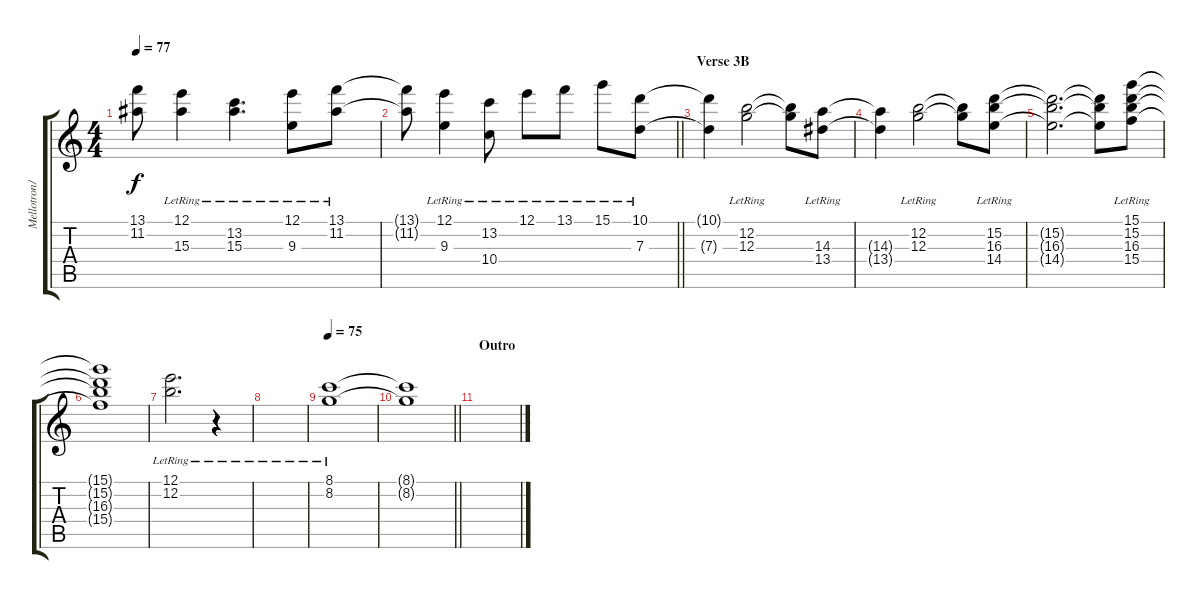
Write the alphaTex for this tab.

\track ("Mellotron/Strings 2" "Mellotron/") {instrument electricguitarjazz}
\staff {score tabs}
\tuning (E4 B3 G3 D3 A2 E2) {hide}
\ts (4 4)
\tempo 77
\clef g2
\ks c
(13.1{t} 11.2{t}).8{dy f} (12.1{lr} 15.3{lr}).4 (13.2{lr} 15.3{lr}).4{d} (12.1{lr} 9.3{lr}).8 (13.1{lr} 11.2{lr}).8 |
\barLineRight lightlight
(13.1{t} 11.2{t}).8 (12.1{lr} 9.3{lr}).4 (13.2{lr} 10.4{lr}).8 12.1{lr}.8 13.1{lr}.8 15.1{lr}.8 (10.1{lr} 7.3{lr}).8 |
\section ("" "Verse 3B")
(10.1{t} 7.3{t}).4 (12.2{lr} 12.3{lr}).2 (12.2{t} 12.3{t}).8 (14.3{lr} 13.4{lr}).8 |
(14.3{t} 13.4{t}).4 (12.2{lr} 12.3{lr}).2 (12.2{t} 12.3{t}).8 (15.2{lr} 16.3{lr} 14.4{lr}).8 |
(15.2{t} 16.3{t} 14.4{t}).2{d} (15.2{t} 16.3{t} 14.4{t}).8 (15.1{lr} 15.2{lr} 16.3{lr} 15.4{lr}).8 |
(15.1{t} 15.2{t} 16.3{t} 15.4{t}).1 |
(12.1{lr} 12.2{lr}).2{d} r.4 |
|
\tempo 75
(8.1{lr} 8.2{lr}).1 |
\barLineRight lightlight
(8.1{t} 8.2{t}).1 |
\section ("" "Outro")
